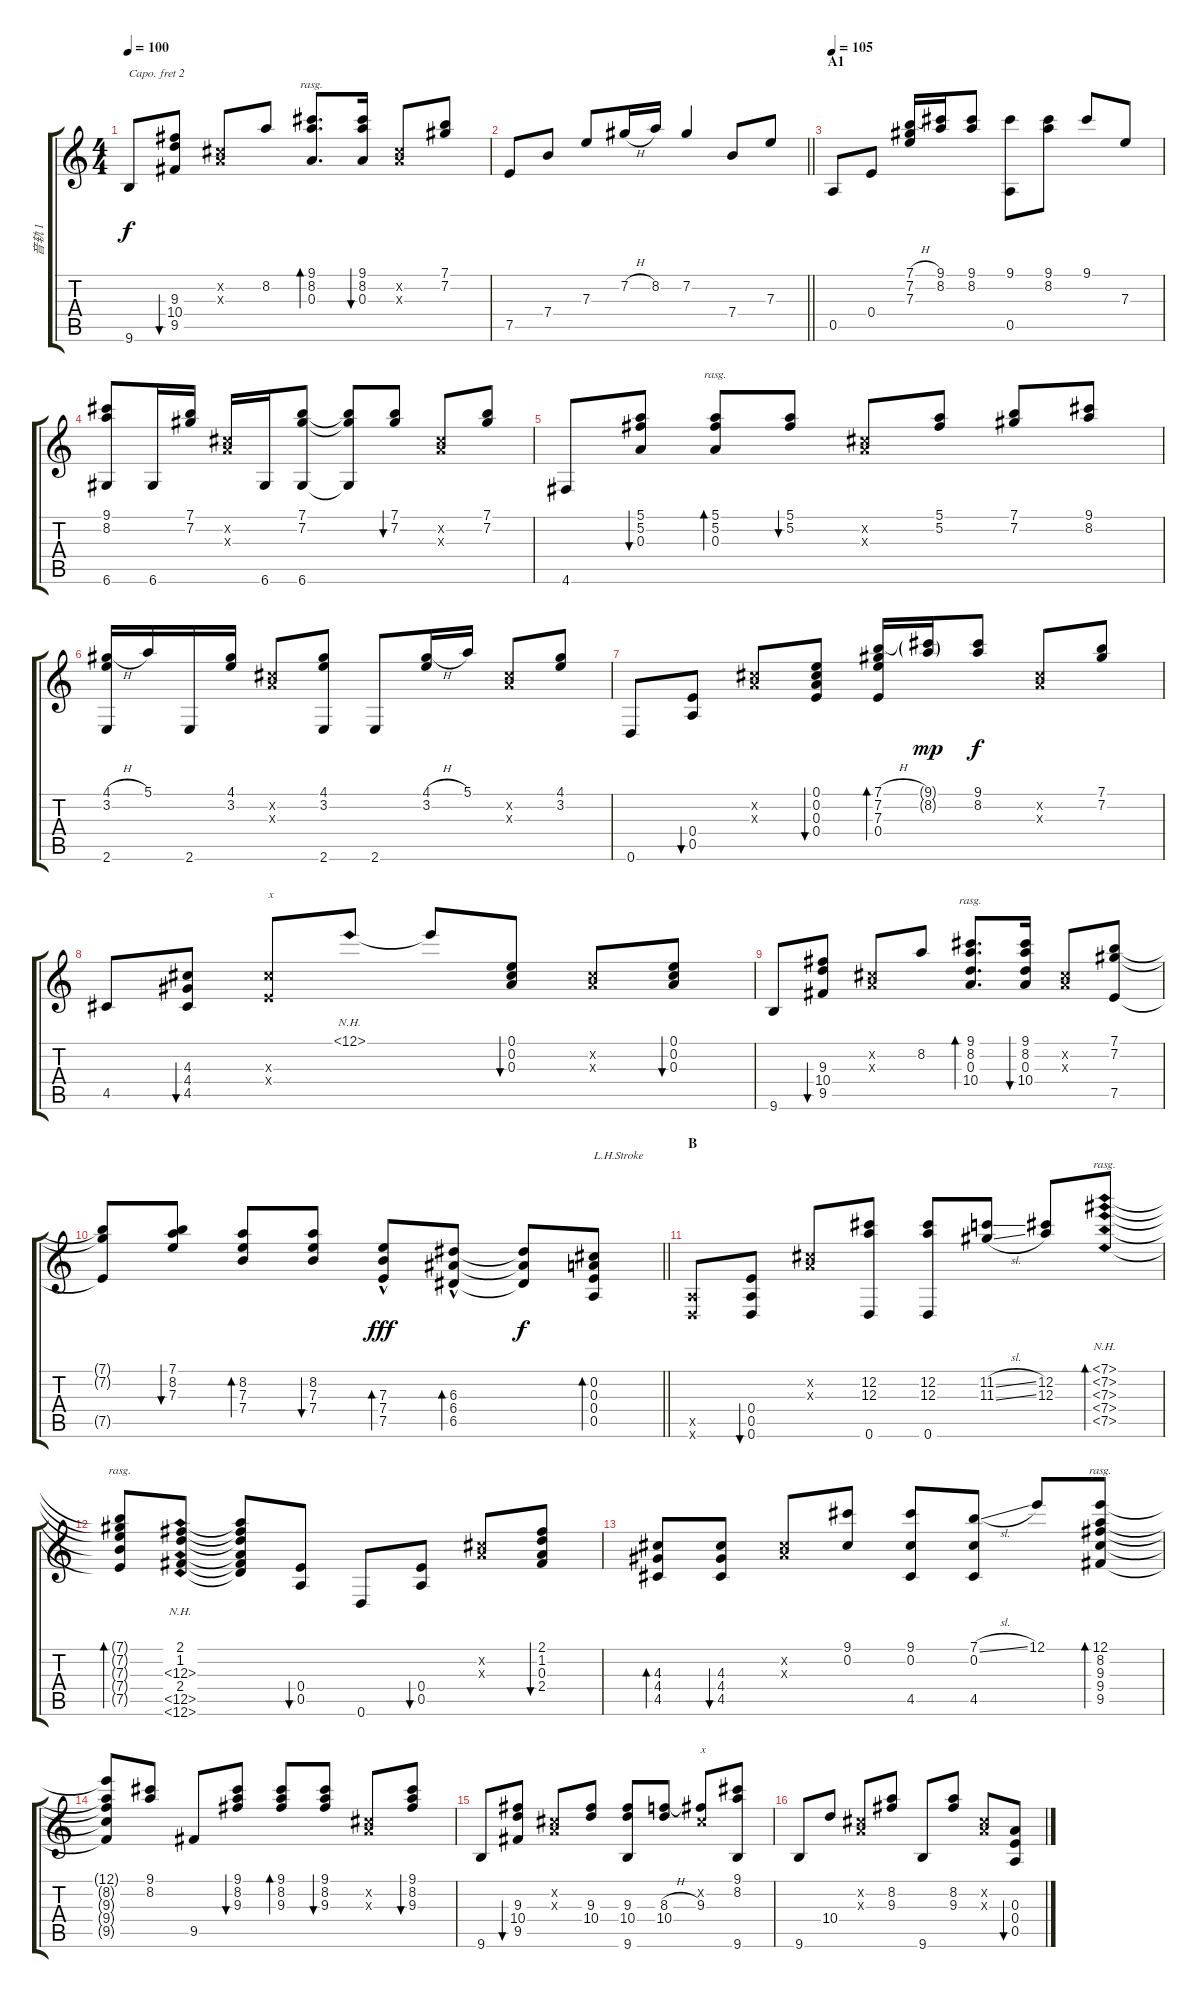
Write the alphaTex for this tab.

\track ("音轨 1" "音轨 1") {instrument acousticguitarsteel}
\staff {score tabs}
\capo 2
\tuning (D4 B3 G3 D3 G2 C2) {hide}
\ts (4 4)
\tempo 100
\clef g2
\ks c
9.6.8{dy f} (9.3 10.4 9.5).8{bu 120} (0.2{x} 0.3{x}).8{beam Up} 8.2.8{beam Up} (9.1 8.2 0.3).8{d bd 480 rasg ii beam Up} (9.1 8.2 0.3).16{bu 120 beam Up} (0.2{x} 0.3{x}).8{beam Up} (7.1 7.2).8{beam Up} |
\barLineRight lightlight
7.5.8 7.4.8 7.3.8{beam Up} 7.2{h}.16{beam Up} 8.2.16{beam Up} 7.2.4{beam Up} 7.4.8{beam Up} 7.3.8{beam Up} |
\section ("" "A1")
\tempo 105
0.5.8 0.4.8 (7.1{h} 7.2 7.3).16{beam Up} (9.1 8.2).16{beam Up} (9.1 8.2).8{beam Up} (9.1 0.5).8 (9.1 8.2).8 9.1.8{beam Up} 7.3.8{beam Up} |
(9.1 8.2 6.6).8 6.6.16 (7.1 7.2).16 (0.2{x} 0.3{x}).16 6.6.16 (7.1 7.2 6.6).8 (7.1{t} 7.2{t} 6.6{t}).8 (7.1 7.2).8{bu 120} (0.2{x} 0.3{x}).8{beam Up} (7.1 7.2).8{beam Up} |
4.6.8 (5.1 5.2 0.3).8{bu 120} (5.1 5.2 0.3).8{bd 480 rasg ii beam Up} (5.1 5.2).8{bu 120 beam Up} (0.2{x} 0.3{x}).8{beam Up} (5.1 5.2).8{beam Up} (7.1 7.2).8{beam Up} (9.1 8.2).8{beam Up} |
(4.1{h} 3.2 2.6).16 5.1.16 2.6.16 (4.1 3.2).16 (0.2{x} 0.3{x}).8{beam Up} (4.1 3.2 2.6).8{beam Up} 2.6.8 (4.1{h} 3.2).16 5.1.16 (0.2{x} 0.3{x}).8{beam Up} (4.1 3.2).8{beam Up} |
0.6.8 (0.4 0.5).8{bu 120} (0.2{x} 0.3{x}).8 (0.1 0.2 0.3 0.4).8{bu 480} (7.1{h} 7.2 7.3 0.4).16{bd 120 beam Up} (9.1{g} 8.2{g}).16{dy mp beam Up} (9.1 8.2).8{dy f beam Up} (0.2{x} 0.3{x}).8{beam Up} (7.1 7.2).8{beam Up} |
4.5.8 (4.3 4.4 4.5).8{bu 120} (4.3{x} 0.4{x}).8{txt "x" beam Up} 12.1{nh}.8{beam Up} 12.1{t}.8{beam Up} (0.1 0.2 0.3).8{bu 120 beam Up} (0.2{x} 0.3{x}).8{beam Up} (0.1 0.2 0.3).8{bu 120 beam Up} |
9.6.8 (9.3 10.4 9.5).8{bu 120} (0.2{x} 0.3{x}).8{beam Up} 8.2.8{beam Up} (9.1 8.2 0.3 10.4).8{d bd 480 rasg ii beam Up} (9.1 8.2 0.3 10.4).16{bu 120 beam Up} (0.2{x} 0.3{x}).8{beam Up} (7.1 7.2 7.5).8{beam Up} |
\barLineRight lightlight
(7.1{t} 7.2{t} 7.5{t}).8{beam Up} (7.1 8.2 7.3).8{bu 120 beam Up} (8.2 7.3 7.4).8{bd 120 beam Up} (8.2 7.3 7.4).8{bu 120 beam Up} (7.3{hac} 7.4{hac} 7.5{hac}).8{bd 120 dy fff} (6.3 6.4 6.5{hac}).8{bd 120} (6.3{t} 6.4{t} 6.5{t}).8{dy f} (0.2 0.3 0.4 0.5).8{bd 480 txt "L.H.Stroke"} |
\section ("" "B")
(0.5{x} 0.6{x}).8 (0.4 0.5 0.6).8{bu 120} (0.2{x} 0.3{x}).8 (12.2 12.3 0.6).8 (12.2 12.3 0.6).8 (11.2{sl} 11.3{sl}).8{beam Up} (12.2 12.3).8{beam Up} (7.1{nh} 7.2{nh} 7.3{nh} 7.4{nh} 7.5{nh}).8{bd 240 rasg ii beam Up} |
(7.1{t} 7.2{t} 7.3{t} 7.4{t} 7.5{t}).8{bd 240 rasg ii beam Up} (2.1 1.2 12.3{nh} 2.4 12.5{nh} 12.6{nh}).8{beam Up} (2.1{t} 1.2{t} 12.3{t} 2.4{t} 12.5{t} 12.6{t}).8 (0.4 0.5).8{bu 120 beam Up} 0.6.8 (0.4 0.5).8{bu 120 beam Up} (0.2{x} 0.3{x}).8{beam Up} (2.1 1.2 0.3 2.4).8{bu 120 beam Up} |
(4.3 4.4 4.5).8{bd 120} (4.3 4.4 4.5).8{bu 120} (0.2{x} 0.3{x}).8{beam Up} (9.1 0.2).8{beam Up} (9.1 0.2 4.5).8{beam Up} (7.1{sl} 0.2 4.5).8{beam Up} 12.1.8{beam Up} (12.1 8.2 9.3 9.4 9.5).8{bd 240 rasg ii beam Up} |
(12.1{t} 8.2{t} 9.3{t} 9.4{t} 9.5{t}).8{beam Up} (9.1 8.2).8{beam Up} 9.5.8{beam Up} (9.1 8.2 9.3).8{bu 60 beam Up} (9.1 8.2 9.3).8{bd 60 beam Up} (9.1 8.2 9.3).8{bu 60 beam Up} (0.2{x} 0.3{x}).8{beam Up} (9.1 8.2 9.3).8{bu 60 beam Up} |
9.6.8 (9.3 10.4 9.5).8{bu 480} (0.2{x} 0.3{x}).8{beam Up} (9.3 10.4).8{beam Up} (9.3 10.4 9.6).8 (8.3{h} 10.4).8 (0.2{x} 9.3).8{txt "x" beam Up} (9.1 8.2 9.6).8{beam Up} |
9.6.8 10.4.8 (0.2{x} 0.3{x}).8{beam Up} (8.2 9.3).8{beam Up} 9.6.8 (8.2 9.3).8 (0.2{x} 0.3{x}).8 (0.3 0.4 0.5).8{bu 60}
